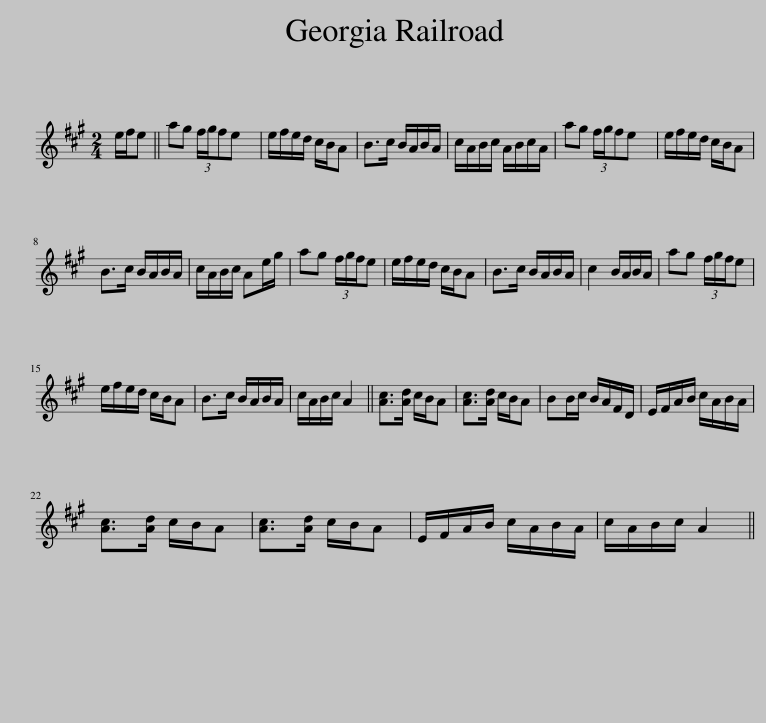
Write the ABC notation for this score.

X:1
L:1/8
M:2/4
I:linebreak $
K:A
V:1 treble
V:1
 e/f/e || ag (3f/g/fe x/24 | e/f/e/d/ c/B/A | B>c B/A/B/A/ | c/A/B/c/ A/B/c/A/ | %5
 ag (3f/g/fe x/24 | e/f/e/d/ c/B/A |$ B>c B/A/B/A/ | c/A/B/c/ Ae/g/ | ag (3f/g/f/e | %10
 e/f/e/d/ c/B/A | B>c B/A/B/A/ | c2 B/A/B/A/ | ag (3f/g/f/e |$ e/f/e/d/ c/B/A | %15
 B>c B/A/B/A/ | c/A/B/c/ A2 || [Ac]>[Ad] c/B/A | [Ac]>[Ad] c/B/A | BB/c/ B/A/F/D/ | %20
 E/F/A/B/ c/A/B/A/ |$ [Ac]>[Ad] c/B/A | [Ac]>[Ad] c/B/A | E/F/A/B/ c/A/B/A/ | c/A/B/c/ A2 || %25
